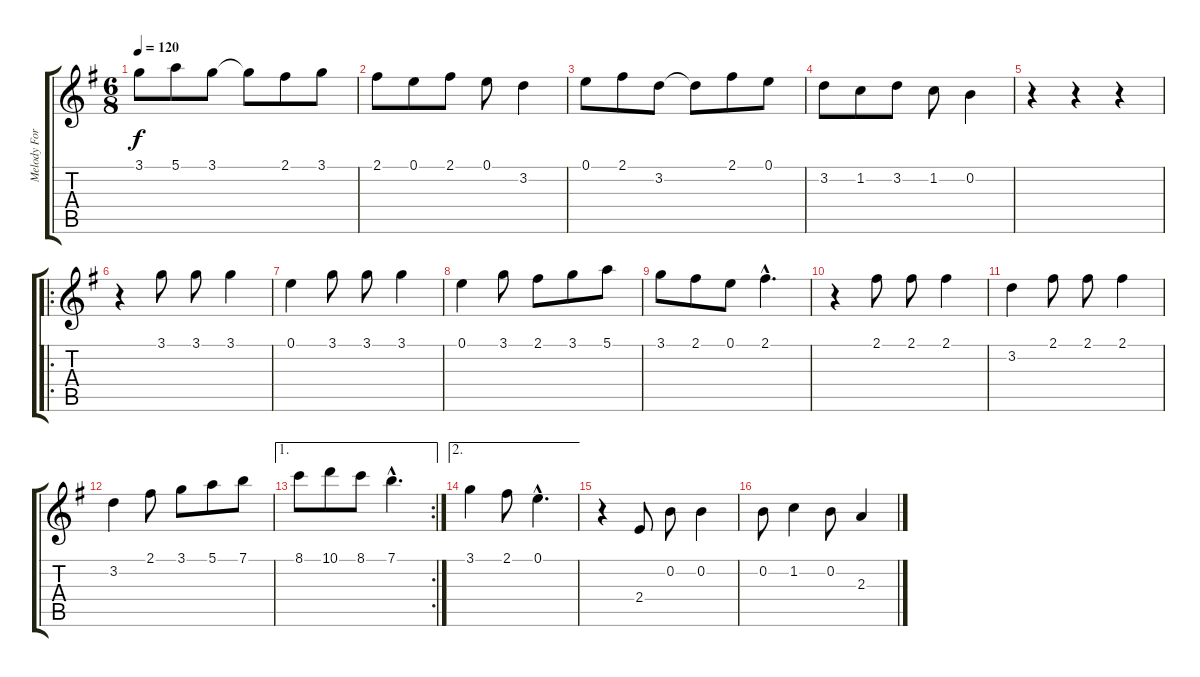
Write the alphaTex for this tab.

\track ("Melody For Guitar" "Melody For") {instrument acousticguitarnylon}
\staff {score tabs}
\tuning (E4 B3 G3 D3 A2 E2) {hide}
\ts (6 8)
\tempo 120
\clef g2
\ks eminor
3.1.8{dy f instrument acousticguitarnylon} 5.1.8 3.1.8 3.1{t}.8 2.1.8 3.1.8 |
2.1.8 0.1.8 2.1.8 0.1.8 3.2.4 |
0.1.8 2.1.8 3.2.8 3.2{t}.8 2.1.8 0.1.8 |
3.2.8 1.2.8 3.2.8 1.2.8 0.2.4 |
r.4 r.4 r.4 |
\ro
r.4 3.1.8 3.1.8 3.1.4 |
0.1.4 3.1.8 3.1.8 3.1.4 |
0.1.4 3.1.8 2.1.8 3.1.8 5.1.8 |
3.1.8 2.1.8 0.1.8 2.1{hac}.4{d} |
r.4 2.1.8 2.1.8 2.1.4 |
3.2.4 2.1.8 2.1.8 2.1.4 |
3.2.4 2.1.8 3.1.8 5.1.8 7.1.8 |
\ae 1
\rc 2
8.1.8 10.1.8 8.1.8 7.1{hac}.4{d} |
\ae 2
3.1.4 2.1.8 0.1{hac}.4{d} |
r.4 2.4.8 0.2.8 0.2.4 |
0.2.8 1.2.4 0.2.8 2.3.4
